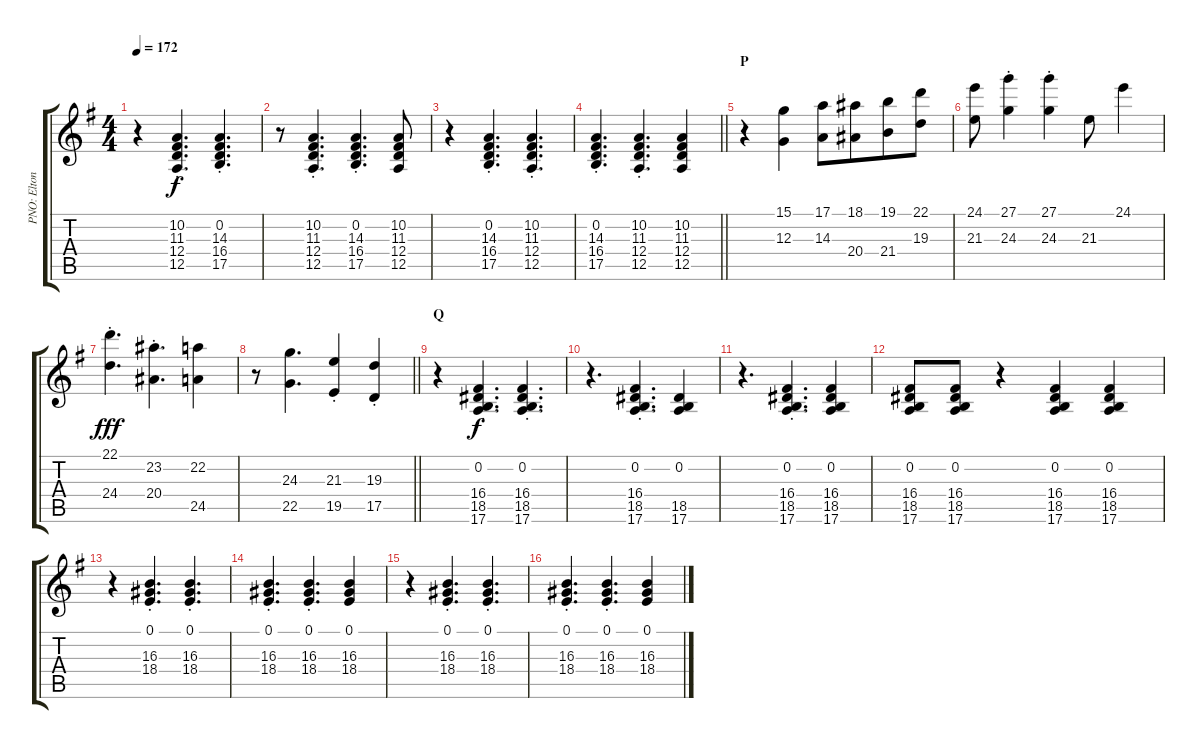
\track ("PNO: Elton John(RH)" "PNO: Elton") {instrument brightacousticpiano}
\staff {score tabs}
\tuning (E4 B3 G3 D3 A2 E2) {hide}
\ts (4 4)
\tempo 172
\clef g2
\ks g
r.4{dy f} (10.2{st} 11.3{st} 12.4{st} 12.5{st}).4{d} (0.2{st} 14.3{st} 16.4{st} 17.5{st}).4{d} |
r.8 (10.2{st} 11.3{st} 12.4{st} 12.5{st}).4{d} (0.2{st} 14.3{st} 16.4{st} 17.5{st}).4{d} (10.2 11.3 12.4 12.5).8 |
r.4 (0.2{st} 14.3{st} 16.4{st} 17.5{st}).4{d} (10.2{st} 11.3{st} 12.4{st} 12.5{st}).4{d} |
\barLineRight lightlight
(0.2{st} 14.3{st} 16.4{st} 17.5{st}).4{d} (10.2{st} 11.3{st} 12.4{st} 12.5{st}).4{d} (10.2 11.3 12.4 12.5).4 |
\section ("" "P")
r.4 (15.1 12.3).4 (17.1 14.3).8 (18.1 20.4).8{beam merge} (19.1 21.4).8 (22.1 19.3).8 |
(24.1 21.3).8 (27.1{st} 24.3{st}).4 (27.1{st} 24.3{st}).4 21.3.8 24.1.4 |
(22.1{st} 24.4{st}).4{d dy fff} (23.2{st} 20.4{st}).4{d} (22.2 24.5).4 |
\barLineRight lightlight
r.8 (24.3 22.5).4{d} (21.3{st} 19.5{st}).4 (19.3{st} 17.5{st}).4 |
\section ("" "Q")
r.4 (0.2{st} 16.4{st} 18.5{st} 17.6{st}).4{d dy f} (0.2{st} 16.4{st} 18.5{st} 17.6{st}).4{d} |
r.4{d} (0.2{st} 16.4{st} 18.5{st} 17.6{st}).4{d} (0.2 18.5 17.6).4 |
r.4{d} (0.2{st} 16.4{st} 18.5{st} 17.6{st}).4{d} (0.2 16.4 18.5 17.6).4 |
(0.2 16.4 18.5 17.6).8 (0.2 16.4 18.5 17.6).8 r.4 (0.2 16.4 18.5 17.6).4 (0.2 16.4 18.5 17.6).4 |
r.4 (0.1{st} 16.3{st} 18.4{st}).4{d} (0.1{st} 16.3{st} 18.4{st}).4{d} |
(0.1{st} 16.3{st} 18.4{st}).4{d} (0.1{st} 16.3{st} 18.4{st}).4{d} (0.1 16.3 18.4).4 |
r.4 (0.1{st} 16.3{st} 18.4{st}).4{d} (0.1{st} 16.3{st} 18.4{st}).4{d} |
(0.1{st} 16.3{st} 18.4{st}).4{d} (0.1{st} 16.3{st} 18.4{st}).4{d} (0.1 16.3 18.4).4
